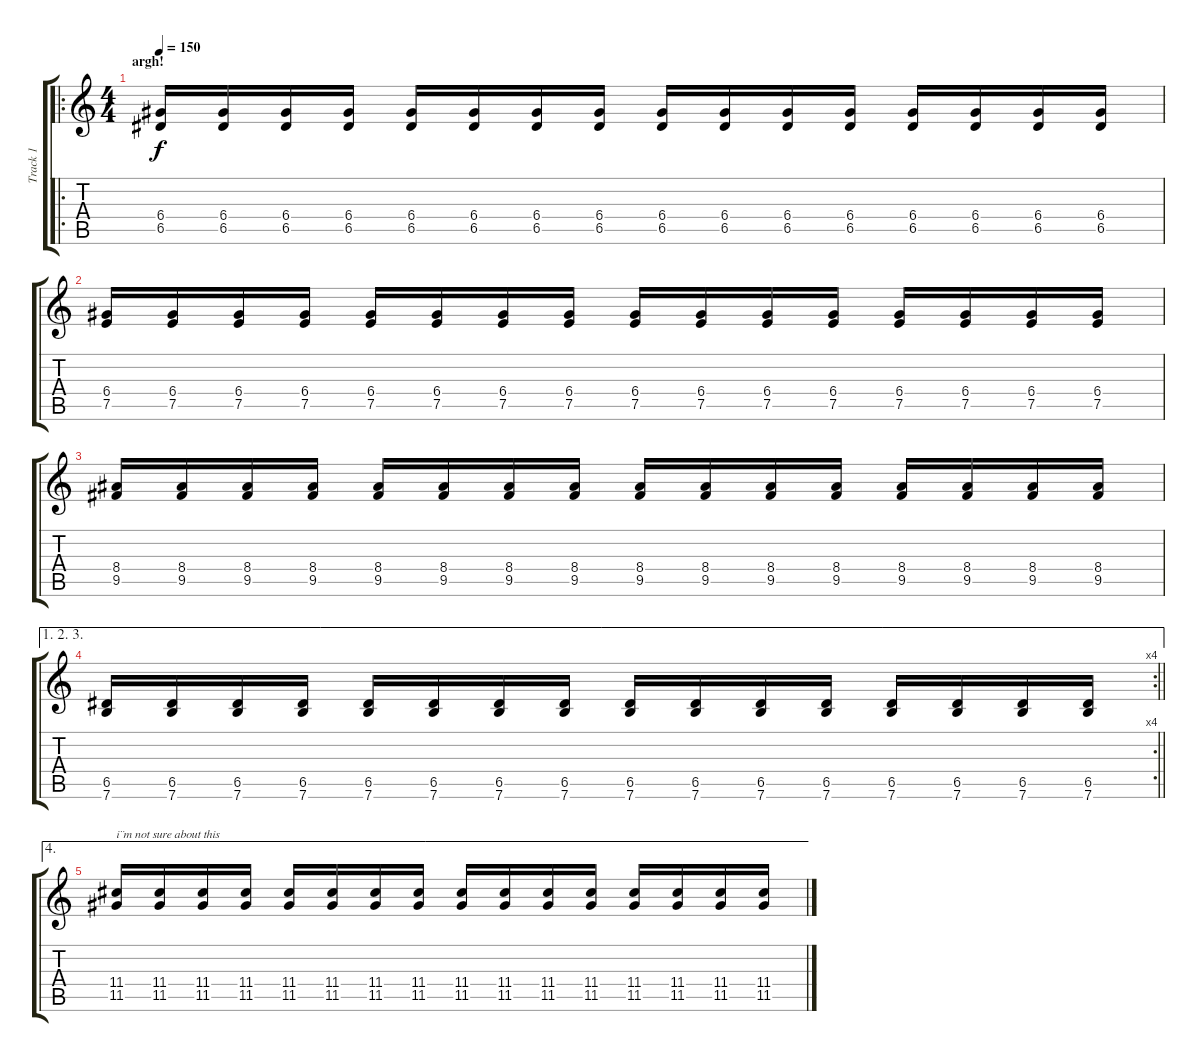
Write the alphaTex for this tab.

\track ("Track 1" "Track 1") {instrument distortionguitar}
\staff {score tabs}
\tuning (E4 B3 G3 D3 A2 E2) {hide}
\ro
\ts (4 4)
\section ("" "argh!")
\tempo 150
\clef g2
\ks c
(6.4 6.5).16{dy f} (6.4 6.5).16 (6.4 6.5).16 (6.4 6.5).16 (6.4 6.5).16 (6.4 6.5).16 (6.4 6.5).16 (6.4 6.5).16 (6.4 6.5).16 (6.4 6.5).16 (6.4 6.5).16 (6.4 6.5).16 (6.4 6.5).16 (6.4 6.5).16 (6.4 6.5).16 (6.4 6.5).16 |
(6.4 7.5).16 (6.4 7.5).16 (6.4 7.5).16 (6.4 7.5).16 (6.4 7.5).16 (6.4 7.5).16 (6.4 7.5).16 (6.4 7.5).16 (6.4 7.5).16 (6.4 7.5).16 (6.4 7.5).16 (6.4 7.5).16 (6.4 7.5).16 (6.4 7.5).16 (6.4 7.5).16 (6.4 7.5).16 |
(8.4 9.5).16 (8.4 9.5).16 (8.4 9.5).16 (8.4 9.5).16 (8.4 9.5).16 (8.4 9.5).16 (8.4 9.5).16 (8.4 9.5).16 (8.4 9.5).16 (8.4 9.5).16 (8.4 9.5).16 (8.4 9.5).16 (8.4 9.5).16 (8.4 9.5).16 (8.4 9.5).16 (8.4 9.5).16 |
\ae (1 2 3)
\rc 4
\barLineRight lightlight
(6.5 7.6).16 (6.5 7.6).16 (6.5 7.6).16 (6.5 7.6).16 (6.5 7.6).16 (6.5 7.6).16 (6.5 7.6).16 (6.5 7.6).16 (6.5 7.6).16 (6.5 7.6).16 (6.5 7.6).16 (6.5 7.6).16 (6.5 7.6).16 (6.5 7.6).16 (6.5 7.6).16 (6.5 7.6).16 |
\ae 4
\section ("" "")
(11.4 11.5).16{txt "i¨m not sure about this"} (11.4 11.5).16 (11.4 11.5).16 (11.4 11.5).16 (11.4 11.5).16 (11.4 11.5).16 (11.4 11.5).16 (11.4 11.5).16 (11.4 11.5).16 (11.4 11.5).16 (11.4 11.5).16 (11.4 11.5).16 (11.4 11.5).16 (11.4 11.5).16 (11.4 11.5).16 (11.4 11.5).16
